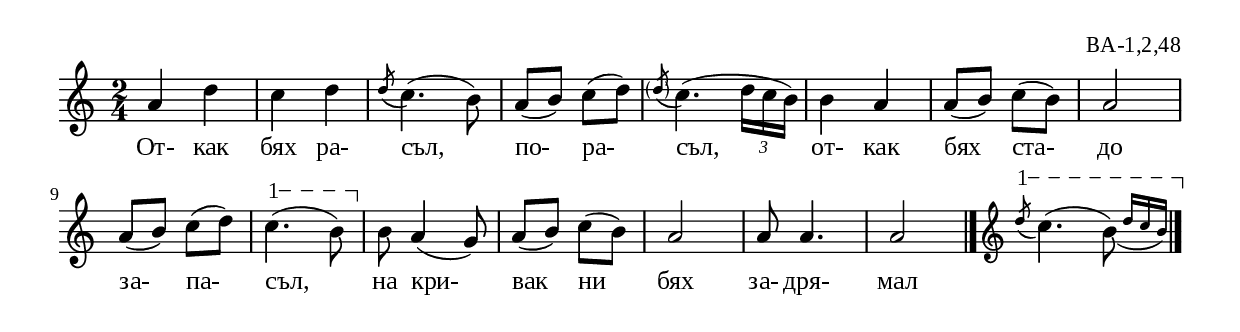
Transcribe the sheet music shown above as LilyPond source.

%{
BA_1_2_48
%}

\include "td-preamble.ly"

\score {
\relative c'' {
%% \tempo 4 = 152
  \time 2/4
a4 d | c4 d | \acciaccatura d8 c4.( b8) | a8( b) c8( d) | 
\parG
\acciaccatura \parenthesize d8 c4.( \times 2/3 { d16[ c b]) } | 
b4 a | a8( b) c8( b) | a2 | a8( b) c8( d) |
\varA
c4.\startTextSpan( b8\stopTextSpan) | 
b8 a4( g8) | a8( b) c8( b) | a2 | a8 a4. | a2 
 \bar "|." 
 \endm
 \varA
\acciaccatura d8\startTextSpan 
c4.( \slurDown \afterGrace b8)( { d16[ c b\stopTextSpan]) }
 \bar "|." 
}
\addlyrics { От- как бях ра- съл, по- ра- съл, от- как бях ста- до за- па- съл, 
на кри- вак ни бях за- дря- мал }
%
\layout {
  indent = #0
  line-width = 190\mm
  ragged-right=##f
}
%
\midi { 
	\context {
		\Score
		tempoWholesPerMinute = #(ly:make-moment 152 4)
		}
	}
}
%
\header{
  opus = "ВА-1,2,48"
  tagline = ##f
}


